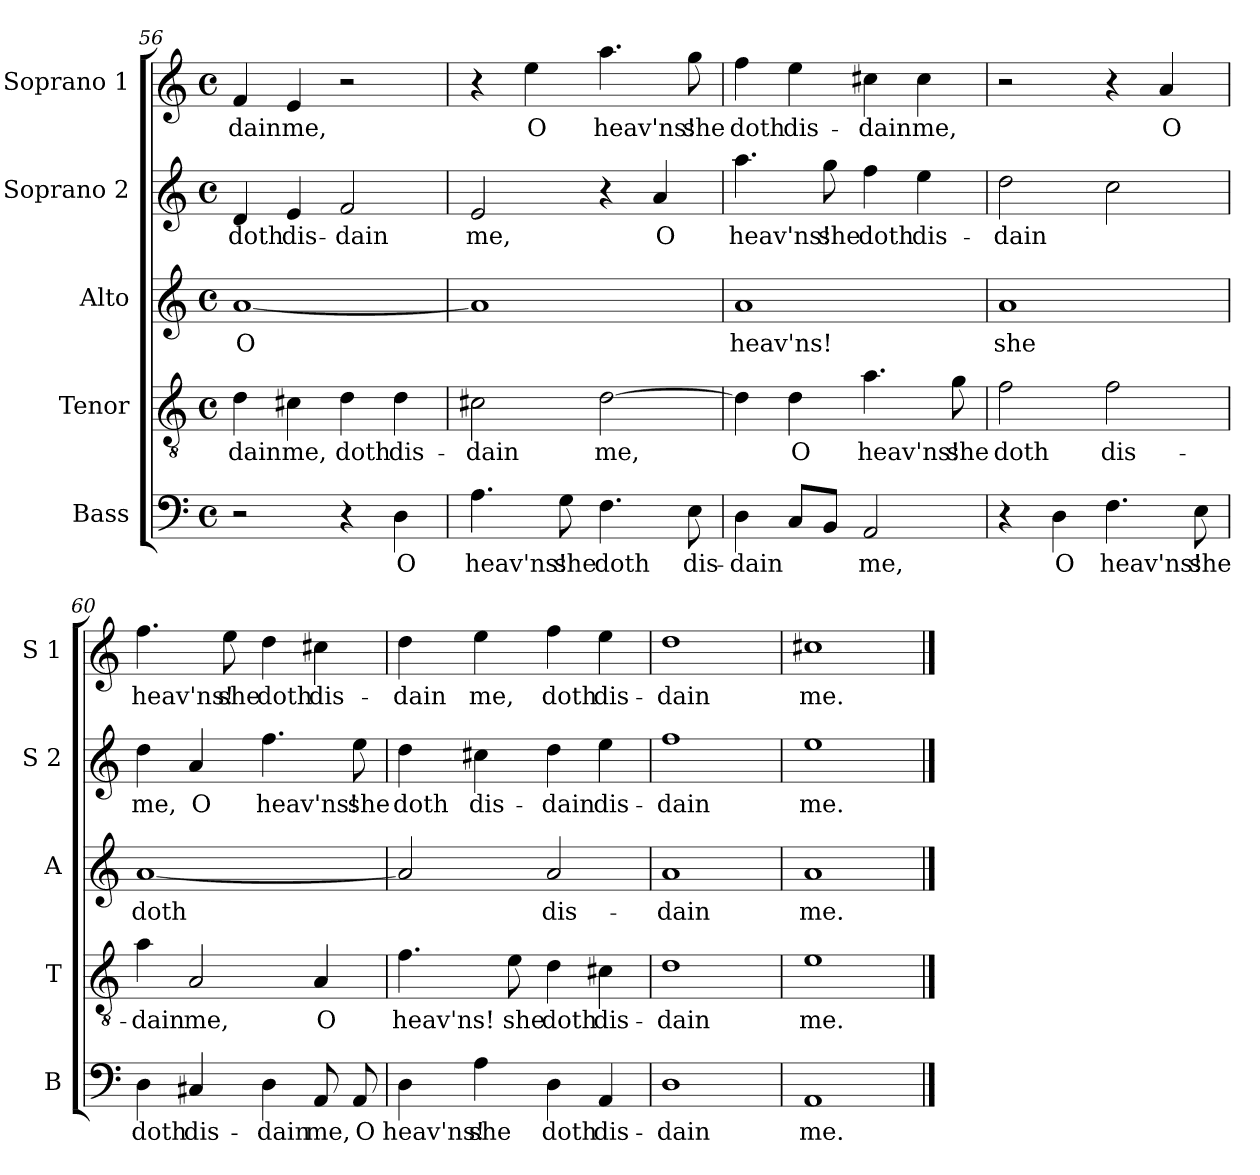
**kern	**text	**kern	**text	**kern	**text	**kern	**text	**kern	**text
*part5	*part5	*part4	*part4	*part3	*part3	*part2	*part2	*part1	*part1
*staff5	*staff5	*staff4	*staff4	*staff3	*staff3	*staff2	*staff2	*staff1	*staff1
*I"Bass	*	*I"Tenor	*	*I"Alto	*	*I"Soprano 2	*	*I"Soprano 1	*
*I'B	*	*I'T	*	*I'A	*	*I'S 2	*	*I'S 1	*
*clefF4	*	*clefGv2	*	*clefG2	*	*clefG2	*	*clefG2	*
*k[]	*	*k[]	*	*k[]	*	*k[]	*	*k[]	*
*a:	*	*a:	*	*a:	*	*a:	*	*a:	*
*M4/4	*	*M4/4	*	*M4/4	*	*M4/4	*	*M4/4	*
*met(c)	*	*met(c)	*	*met(c)	*	*met(c)	*	*met(c)	*
=56	=56	=56	=56	=56	=56	=56	=56	=56	=56
!	!	!	!LO:LY:b	!	!LO:LY:b	!	!LO:LY:b	!	!LO:LY:b
2r	.	4d\	-dain	[1a	O	4d/	doth	4f/	-dain
!	!	!	!LO:LY:b	!	!	!	!LO:LY:b	!	!LO:LY:b
.	.	4c#X\	me,	.	.	4e/	dis-	4e/	me,
!	!	!	!LO:LY:b	!	!	!	!LO:LY:b	!	!
4r	.	4d\	doth	.	.	2f/	-dain	2r	.
!	!LO:LY:b	!	!LO:LY:b	!	!	!	!	!	!
4D\	O	4d\	dis-	.	.	.	.	.	.
=57	=57	=57	=57	=57	=57	=57	=57	=57	=57
!	!LO:LY:b	!	!LO:LY:b	!	!	!	!LO:LY:b	!	!
4.A\	heav'ns!	2c#X\	-dain	1a]	.	2e/	me,	4r	.
!	!	!	!	!	!	!	!	!	!LO:LY:b
.	.	.	.	.	.	.	.	4ee\	O
!	!LO:LY:b	!	!	!	!	!	!	!	!
8G\	she	.	.	.	.	.	.	.	.
!	!LO:LY:b	!	!LO:LY:b	!	!	!	!	!	!LO:LY:b
4.F\	doth	[2d\	me,	.	.	4r	.	4.aa\	heav'ns!
!	!	!	!	!	!	!	!LO:LY:b	!	!
.	.	.	.	.	.	4a/	O	.	.
!	!LO:LY:b	!	!	!	!	!	!	!	!LO:LY:b
8E\	dis-	.	.	.	.	.	.	8gg\	she
=58	=58	=58	=58	=58	=58	=58	=58	=58	=58
!	!LO:LY:b	!	!	!	!LO:LY:b	!	!LO:LY:b	!	!LO:LY:b
4D\	-dain	4d\]	.	1a	heav'ns!	4.aa\	heav'ns!	4ff\	doth
!	!	!	!LO:LY:b	!	!	!	!	!	!LO:LY:b
8C/L	.	4d\	O	.	.	.	.	4ee\	dis-
!	!	!	!	!	!	!	!LO:LY:b	!	!
8BB/J	.	.	.	.	.	8gg\	she	.	.
!	!LO:LY:b	!	!LO:LY:b	!	!	!	!LO:LY:b	!	!LO:LY:b
2AA/	me,	4.a\	heav'ns!	.	.	4ff\	doth	4cc#X\	-dain
!	!	!	!	!	!	!	!LO:LY:b	!	!LO:LY:b
.	.	.	.	.	.	4ee\	dis-	4cc#\	me,
!	!	!	!LO:LY:b	!	!	!	!	!	!
.	.	8g\	she	.	.	.	.	.	.
=59	=59	=59	=59	=59	=59	=59	=59	=59	=59
!	!	!	!LO:LY:b	!	!LO:LY:b	!	!LO:LY:b	!	!
4r	.	2f\	doth	1a	she	2dd\	-dain	2r	.
!	!LO:LY:b	!	!	!	!	!	!	!	!
4D\	O	.	.	.	.	.	.	.	.
!	!LO:LY:b	!	!LO:LY:b	!	!	!	!	!	!
4.F\	heav'ns!	2f\	dis-	.	.	2cc\	.	4r	.
!	!	!	!	!	!	!	!	!	!LO:LY:b
.	.	.	.	.	.	.	.	4a/	O
!	!LO:LY:b	!	!	!	!	!	!	!	!
8E\	she	.	.	.	.	.	.	.	.
!!LO:LB:g=z
=60	=60	=60	=60	=60	=60	=60	=60	=60	=60
!	!LO:LY:b	!	!LO:LY:b	!	!LO:LY:b	!	!LO:LY:b	!	!LO:LY:b
4D\	doth	4a\	-dain	[1a	doth	4dd\	me,	4.ff\	heav'ns!
!	!LO:LY:b	!	!LO:LY:b	!	!	!	!LO:LY:b	!	!
4C#X/	dis-	2A/	me,	.	.	4a/	O	.	.
!	!	!	!	!	!	!	!	!	!LO:LY:b
.	.	.	.	.	.	.	.	8ee\	she
!	!LO:LY:b	!	!	!	!	!	!LO:LY:b	!	!LO:LY:b
4D\	-dain	.	.	.	.	4.ff\	heav'ns!	4dd\	doth
!	!LO:LY:b	!	!LO:LY:b	!	!	!	!	!	!LO:LY:b
8AA/	me,	4A/	O	.	.	.	.	4cc#X\	dis-
!	!LO:LY:b	!	!	!	!	!	!LO:LY:b	!	!
8AA/	O	.	.	.	.	8ee\	she	.	.
=61	=61	=61	=61	=61	=61	=61	=61	=61	=61
!	!LO:LY:b	!	!LO:LY:b	!	!	!	!LO:LY:b	!	!LO:LY:b
4D\	heav'ns!	4.f\	heav'ns!	2a/]	.	4dd\	doth	4dd\	-dain
!	!LO:LY:b	!	!	!	!	!	!LO:LY:b	!	!LO:LY:b
4A\	she	.	.	.	.	4cc#X\	dis-	4ee\	me,
!	!	!	!LO:LY:b	!	!	!	!	!	!
.	.	8e\	she	.	.	.	.	.	.
!	!LO:LY:b	!	!LO:LY:b	!	!LO:LY:b	!	!LO:LY:b	!	!LO:LY:b
4D\	doth	4d\	doth	2a/	dis-	4dd\	-dain	4ff\	doth
!	!LO:LY:b	!	!LO:LY:b	!	!	!	!LO:LY:b	!	!LO:LY:b
4AA/	dis-	4c#X\	dis-	.	.	4ee\	dis-	4ee\	dis-
=62	=62	=62	=62	=62	=62	=62	=62	=62	=62
!	!LO:LY:b	!	!LO:LY:b	!	!LO:LY:b	!	!LO:LY:b	!	!LO:LY:b
1D	-dain	1d	-dain	1a	-dain	1ff	-dain	1dd	-dain
=63	=63	=63	=63	=63	=63	=63	=63	=63	=63
!	!LO:LY:b	!	!LO:LY:b	!	!LO:LY:b	!	!LO:LY:b	!	!LO:LY:b
1AA	me.	1e	me.	1a	me.	1ee	me.	1cc#X	me.
==	==	==	==	==	==	==	==	==	==
*-	*-	*-	*-	*-	*-	*-	*-	*-	*-
